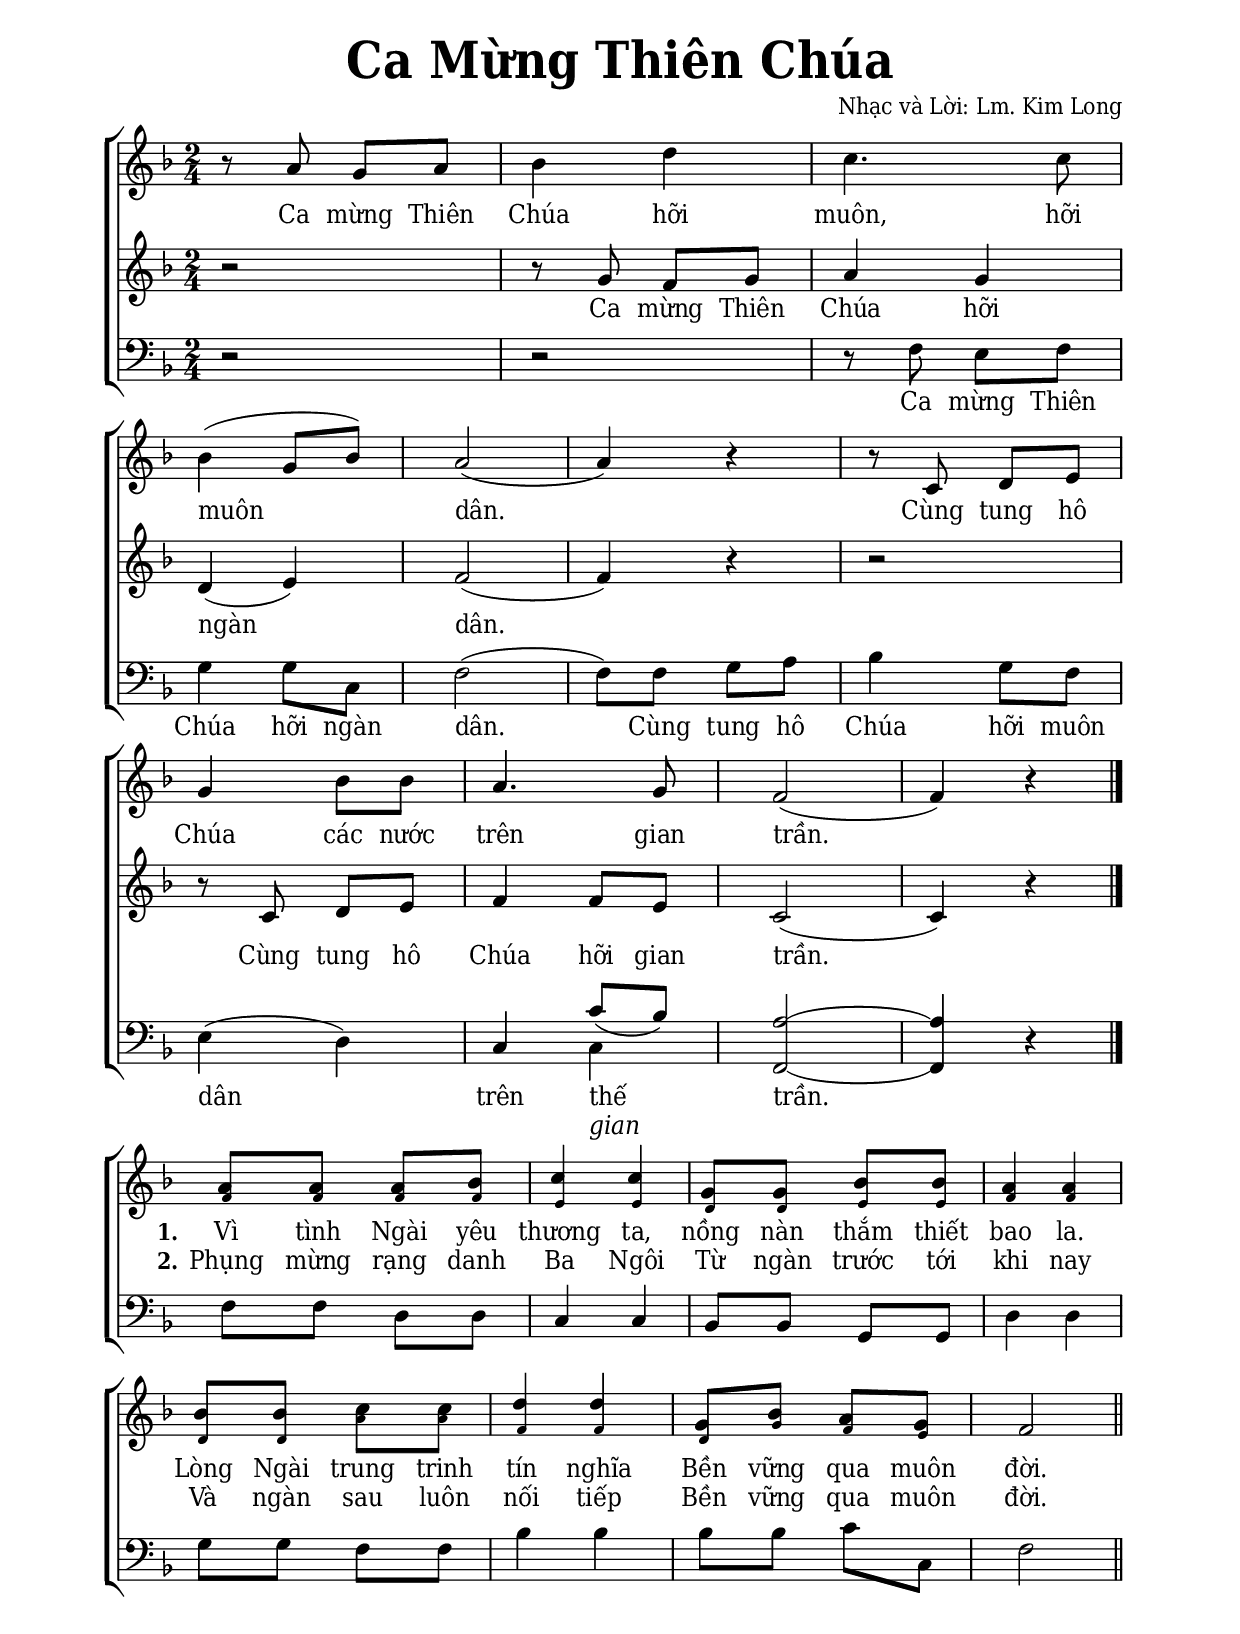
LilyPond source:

% Cài đặt chung
\version "2.22.1"
\include "english.ly"

\header {
  title = \markup { \fontsize #3 "Ca Mừng Thiên Chúa" }
  composer = "Nhạc và Lời: Lm. Kim Long"
  %arranger = " "
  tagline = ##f
}

% Nhạc điệp khúc
nhacDiepKhucSop = \relative c'' {
  r8 a g a |
  bf4 d |
  c4. c8 |
  bf4 (g8 bf) |
  a2( |
  a4) r |
  r8 c, d e |
  g4 bf8 bf |
  a4. g8 |
  f2( |
  f4) r \bar "|."
}

nhacDiepKhucAlto = \relative c'' {
  r2 |
  r8 g f g |
  a4 g |
  d( e) |
  f2( |
  f4) r |
  r2 |
  r8 c d e |
  f4 f8 e |
  c2( |
  c4) r
}

nhacDiepKhucBas = \relative c {
  r2 |
  r2 |
  r8 f e f |
  g4 g8 c, |
  f2( |
  f8) f g a |
  bf4 g8 f |
  e4( d) |
  c
  <<
    {
      \voiceOne c'8 _(bf)
    }
    \new Voice = "splitpart" {
	    \voiceTwo
      c,4
    }
  >>
  \oneVoice
  <a' \=1^( f, \=2_( >2 |
  <a \=1) f, \=2) >4 r
}

% Nhạc phiên khúc
nhacPhienKhucSop = \relative c'' {
  a8 a a bf |
  c4 c |
  g8 g bf bf |
  a4 a |
  bf8 bf c c |
  d4 d |
  g,8 bf a g |
  f2 \bar "||"
}

nhacPhienKhucAlto = \relative c' {
  f8 f f f |
  e4 e |
  d8 d e e |
  f4 f |
  d8 d a' a |
  f4 f |
  d8 g f e |
  f2
}

nhacPhienKhucBas = \relative c {
  f8 f d d |
  c4 c |
  bf8 bf g g |
  d'4 d |
  g8 g f f |
  bf4 bf |
  bf8 bf c c, |
  f2
}

% Lời điệp khúc
loiDiepKhucSop = \lyricmode {
  Ca mừng Thiên Chúa hỡi muôn, hỡi muôn dân.
  Cùng tung hô Chúa các nước trên gian trần.
}

loiDiepKhucAlto = \lyricmode {
  Ca mừng Thiên Chúa hỡi ngàn dân.
  Cùng tung hô Chúa hỡi gian trần.
}

loiDiepKhucBas = \lyricmode {
  Ca mừng Thiên Chúa hỡi ngàn dân.
  Cùng tung hô Chúa hỡi muôn dân trên thế trần.
}

loiDiepKhucBasPhu = \lyrics {
  \repeat unfold 15 { _ }
  \override Lyrics.LyricText.font-shape = #'italic
  gian
}

% Lời phiên khúc
loiPhienKhucMot = \lyricmode {
  \set stanza = #"1."
  Vì tình Ngài yêu thương ta,
  nồng nàn thắm thiết bao la.
  Lòng Ngài trung trinh tín nghĩa
  Bền vững qua muôn đời.
}

loiPhienKhucHai = \lyricmode {
  \set stanza = #"2."
  Phụng mừng rạng danh Ba Ngôi
  Từ ngàn trước tới khi nay
  Và ngàn sau luôn nối tiếp
  Bền vững qua muôn đời.
}

% Dàn trang
\paper {
  #(set-paper-size "a4")
  top-margin = 15\mm
  bottom-margin = 15\mm
  left-margin = 20\mm
  right-margin = 20\mm
  indent = #0
  #(define fonts
    (make-pango-font-tree
      "Deja Vu Serif Condensed"
      "Deja Vu Serif Condensed"
      "Deja Vu Serif Condensed"
      (/ 20 20)))
  page-count = #1
  %print-page-number = #f
  %system-system-spacing = #'((basic-distance . 33))
  %score-system-spacing = #'((basic-distance . 33))
}

% Thiết lập tông và nhịp
TongNhip = { \key f \major \time 2/4 }

% Đổi kích thước nốt cho bè phụ
notBePhu =
#(define-music-function (font-size music) (number? ly:music?)
   (for-some-music
     (lambda (m)
       (if (music-is-of-type? m 'rhythmic-event)
           (begin
             (set! (ly:music-property m 'tweaks)
                   (cons `(font-size . ,font-size)
                         (ly:music-property m 'tweaks)))
             #t)
           #f))
     music)
   music)

\score {
  \new ChoirStaff <<
    \new Staff <<
        \clef "treble"
        \new Voice = beSop {
          \TongNhip \nhacDiepKhucSop
        }
        \new Lyrics \lyricsto beSop \loiDiepKhucSop
    >>
    \new Staff <<
        \new Voice = beAlto {
          \TongNhip \nhacDiepKhucAlto
        }
        \new Lyrics \lyricsto beAlto \loiDiepKhucAlto
    >>
    \new Staff <<
        \clef "bass"
        \new Voice = beBas {
          \TongNhip \nhacDiepKhucBas
        }
        \new Lyrics \lyricsto beBas \loiDiepKhucBas
        \new Lyrics \lyricsto beBas \loiDiepKhucBasPhu
    >>
  >>
  \layout {
    %\override Lyrics.LyricText.font-size = #+2
    \override Lyrics.LyricSpace.minimum-distance = #1.5
    \override Score.BarNumber.break-visibility = ##(#f #f #f)
    \override Score.SpacingSpanner.uniform-stretching = ##t
    \override Score.NonMusicalPaperColumn.page-break-permission = ##f
  }
}

\score {
  \new ChoirStaff <<
    \new Staff = diepKhuc \with {
        printPartCombineTexts = ##f
      }
      <<
      \new Voice \TongNhip \partCombine 
        \nhacPhienKhucSop
        \notBePhu -3 { \nhacPhienKhucAlto }
      \new NullVoice = nhacThamChieu \nhacPhienKhucSop
      \new Lyrics \lyricsto nhacThamChieu \loiPhienKhucMot
      \new Lyrics \lyricsto nhacThamChieu \loiPhienKhucHai
      >>
    \new Staff <<
        \clef "bass"
        \new Voice = beBas {
          \TongNhip \nhacPhienKhucBas
        }
    >>
  >>
  \layout {
    \override Staff.TimeSignature.transparent = ##t
    %\override Lyrics.LyricText.font-size = #+2
    \override Lyrics.LyricSpace.minimum-distance = #2
    \override Score.BarNumber.break-visibility = ##(#f #f #f)
    \override Score.SpacingSpanner.uniform-stretching = ##t
  }
}
